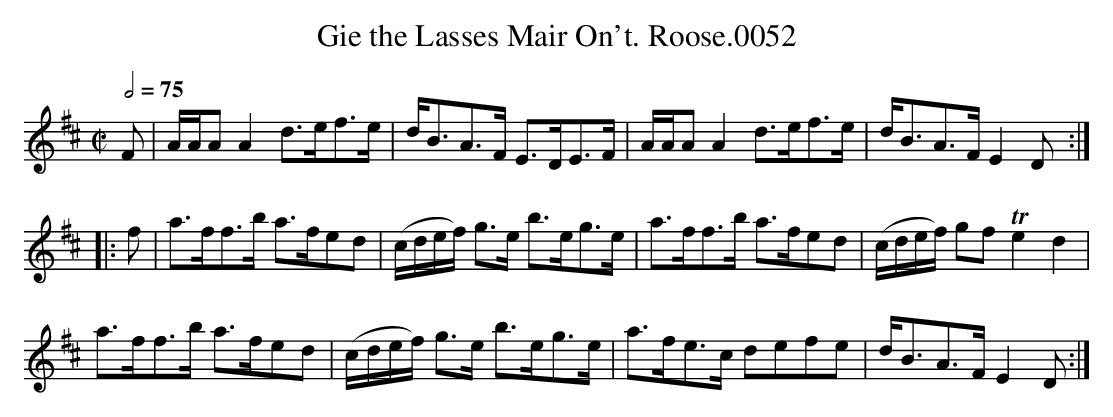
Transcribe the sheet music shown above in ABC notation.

X:1
T:Gie the Lasses Mair On't. Roose.0052
M:C|
L:1/8
Q:2/4=75
K:D
F | A/A/A A2 d>ef>e | d<BA>F E>DE>F | A/A/A A2 d>ef>e | d<BA>F E2D :|
|: f | a>ff>b a>fed | (c/d/e/f/) g>e b>eg>e | a>ff>b a>fed | (c/d/e/f/) gf Te2 d2 |
a>ff>b a>fed | (c/d/e/f/) g>e b>eg>e | a>fe>c defe | d<BA>F E2D :|
